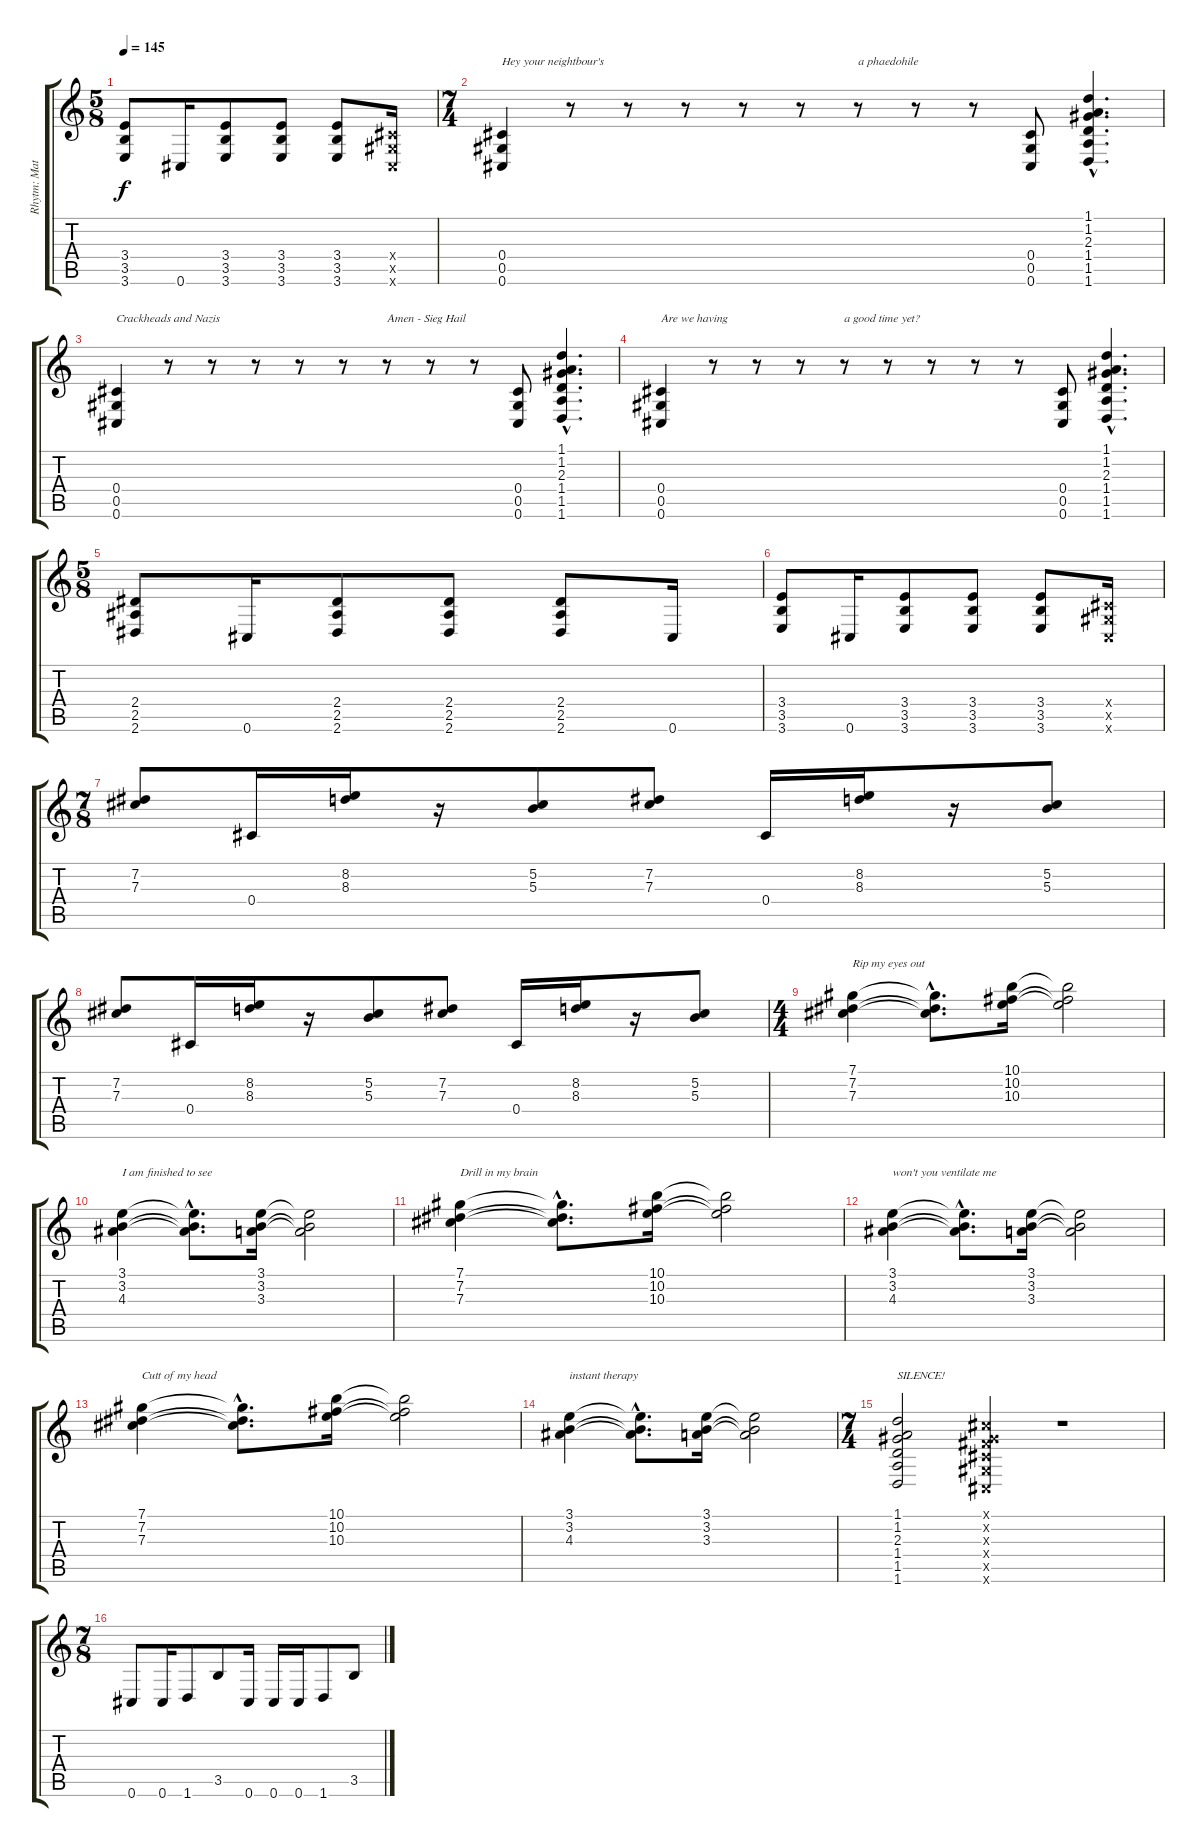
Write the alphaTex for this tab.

\track ("Rhytm: Mattias Eklundh" "Rhytm: Mat") {instrument distortionguitar}
\staff {score tabs}
\tuning (Db4 Ab3 Gb3 Db3 Ab2 Db2) {hide}
\ts (5 8)
\tempo 145
\clef g2
\ks c
(3.4 3.5 3.6).8{dy f} 0.6.16 (3.4 3.5 3.6).8 (3.4 3.5 3.6).8 (3.4 3.5 3.6).8 (0.4{x} 0.5{x} 0.6{x}).16 |
\ts (7 4)
(0.4 0.5 0.6).4{txt "Hey your neightbour's"} r.8 r.8 r.8 r.8 r.8 r.8{txt "a phaedohile"} r.8 r.8 (0.4 0.5 0.6).8 (1.1{hac} 1.2{hac} 2.3{hac} 1.4{hac} 1.5{hac} 1.6{hac}).4{d} |
(0.4 0.5 0.6).4{txt "Crackheads and Nazis"} r.8 r.8 r.8 r.8 r.8 r.8{txt "Amen - Sieg Hail"} r.8 r.8 (0.4 0.5 0.6).8 (1.1{hac} 1.2{hac} 2.3{hac} 1.4{hac} 1.5{hac} 1.6{hac}).4{d} |
(0.4 0.5 0.6).4{txt "Are we having"} r.8 r.8 r.8 r.8{txt "a good time yet?"} r.8 r.8 r.8 r.8 (0.4 0.5 0.6).8 (1.1{hac} 1.2{hac} 2.3{hac} 1.4{hac} 1.5{hac} 1.6{hac}).4{d} |
\ts (5 8)
(2.4 2.5 2.6).8 0.6.16 (2.4 2.5 2.6).8 (2.4 2.5 2.6).8 (2.4 2.5 2.6).8 0.6.16 |
(3.4 3.5 3.6).8 0.6.16 (3.4 3.5 3.6).8 (3.4 3.5 3.6).8 (3.4 3.5 3.6).8 (0.4{x} 0.5{x} 0.6{x}).16 |
\ts (7 8)
(7.2 7.3).8 0.4.16 (8.2 8.3).16 r.16 (5.2 5.3).8 (7.2 7.3).8 0.4.16 (8.2 8.3).16 r.16 (5.2 5.3).8 |
(7.2 7.3).8 0.4.16 (8.2 8.3).16 r.16 (5.2 5.3).8 (7.2 7.3).8 0.4.16 (8.2 8.3).16 r.16 (5.2 5.3).8 |
\ts (4 4)
(7.1 7.2 7.3).4{txt "Rip my eyes out"} (7.1{hac t} 7.2{hac t} 7.3{hac t}).8{d} (10.1 10.2 10.3).16 (10.1{t} 10.2{t} 10.3{t}).2 |
(3.1 3.2 4.3).4{txt "I am finished to see"} (3.1{hac t} 3.2{hac t} 4.3{hac t}).8{d} (3.1 3.2 3.3).16 (3.1{t} 3.2{t} 3.3{t}).2 |
(7.1 7.2 7.3).4{txt "Drill in my brain"} (7.1{hac t} 7.2{hac t} 7.3{hac t}).8{d} (10.1 10.2 10.3).16 (10.1{t} 10.2{t} 10.3{t}).2 |
(3.1 3.2 4.3).4{txt "won't you ventilate me"} (3.1{hac t} 3.2{hac t} 4.3{hac t}).8{d} (3.1 3.2 3.3).16 (3.1{t} 3.2{t} 3.3{t}).2 |
(7.1 7.2 7.3).4{txt "Cutt of my head"} (7.1{hac t} 7.2{hac t} 7.3{hac t}).8{d} (10.1 10.2 10.3).16 (10.1{t} 10.2{t} 10.3{t}).2 |
(3.1 3.2 4.3).4{txt "instant therapy"} (3.1{hac t} 3.2{hac t} 4.3{hac t}).8{d} (3.1 3.2 3.3).16 (3.1{t} 3.2{t} 3.3{t}).2 |
\ts (7 4)
(1.1 1.2 2.3 1.4 1.5 1.6).2{txt "SILENCE!"} (0.1{x} 0.2{x} 0.3{x} 0.4{x} 0.5{x} 0.6{x}).4 r.1 |
\ts (7 8)
0.6.8 0.6.16 1.6.8 3.5.8 0.6.16 0.6.16 0.6.16 1.6.8 3.5.8
